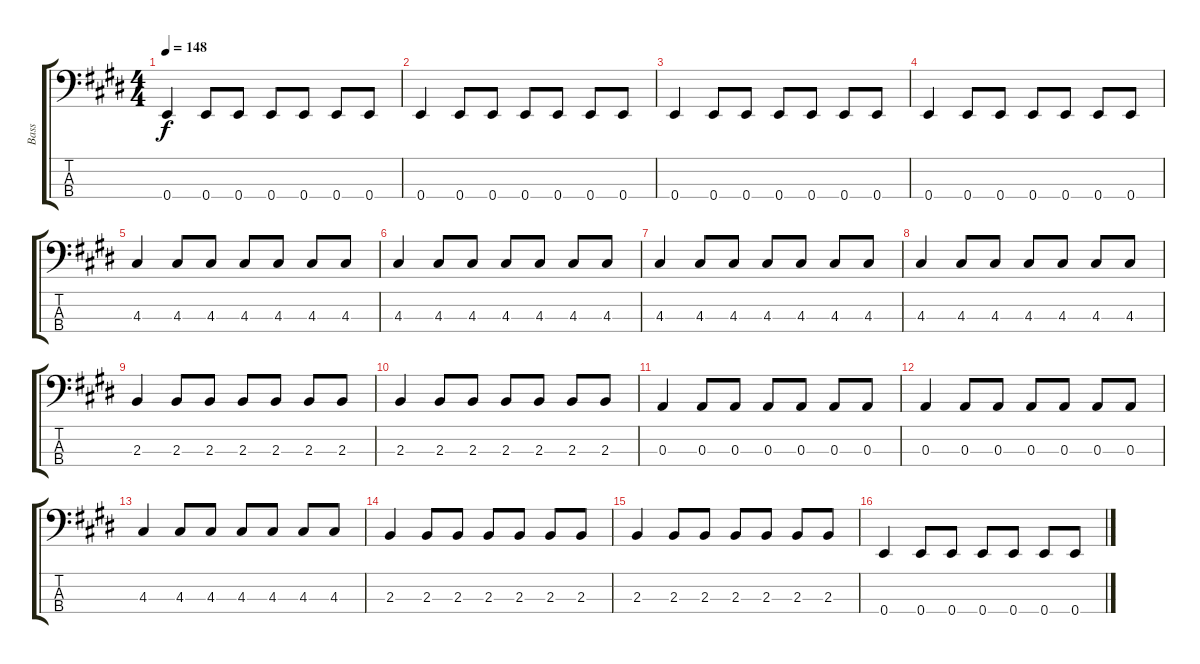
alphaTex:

\track ("Bass" "Bass") {instrument electricbasspick}
\staff {score tabs}
\tuning (G2 D2 A1 E1) {hide}
\ts (4 4)
\tempo 148
\clef f4
\ks e
0.4.4{dy f} 0.4.8 0.4.8 0.4.8 0.4.8 0.4.8 0.4.8 |
0.4.4 0.4.8 0.4.8 0.4.8 0.4.8 0.4.8 0.4.8 |
0.4.4 0.4.8 0.4.8 0.4.8 0.4.8 0.4.8 0.4.8 |
0.4.4 0.4.8 0.4.8 0.4.8 0.4.8 0.4.8 0.4.8 |
4.3.4 4.3.8 4.3.8 4.3.8 4.3.8 4.3.8 4.3.8 |
4.3.4 4.3.8 4.3.8 4.3.8 4.3.8 4.3.8 4.3.8 |
4.3.4 4.3.8 4.3.8 4.3.8 4.3.8 4.3.8 4.3.8 |
4.3.4 4.3.8 4.3.8 4.3.8 4.3.8 4.3.8 4.3.8 |
2.3.4 2.3.8 2.3.8 2.3.8 2.3.8 2.3.8 2.3.8 |
2.3.4 2.3.8 2.3.8 2.3.8 2.3.8 2.3.8 2.3.8 |
0.3.4 0.3.8 0.3.8 0.3.8 0.3.8 0.3.8 0.3.8 |
0.3.4 0.3.8 0.3.8 0.3.8 0.3.8 0.3.8 0.3.8 |
4.3.4 4.3.8 4.3.8 4.3.8 4.3.8 4.3.8 4.3.8 |
2.3.4 2.3.8 2.3.8 2.3.8 2.3.8 2.3.8 2.3.8 |
2.3.4 2.3.8 2.3.8 2.3.8 2.3.8 2.3.8 2.3.8 |
0.4.4 0.4.8 0.4.8 0.4.8 0.4.8 0.4.8 0.4.8
